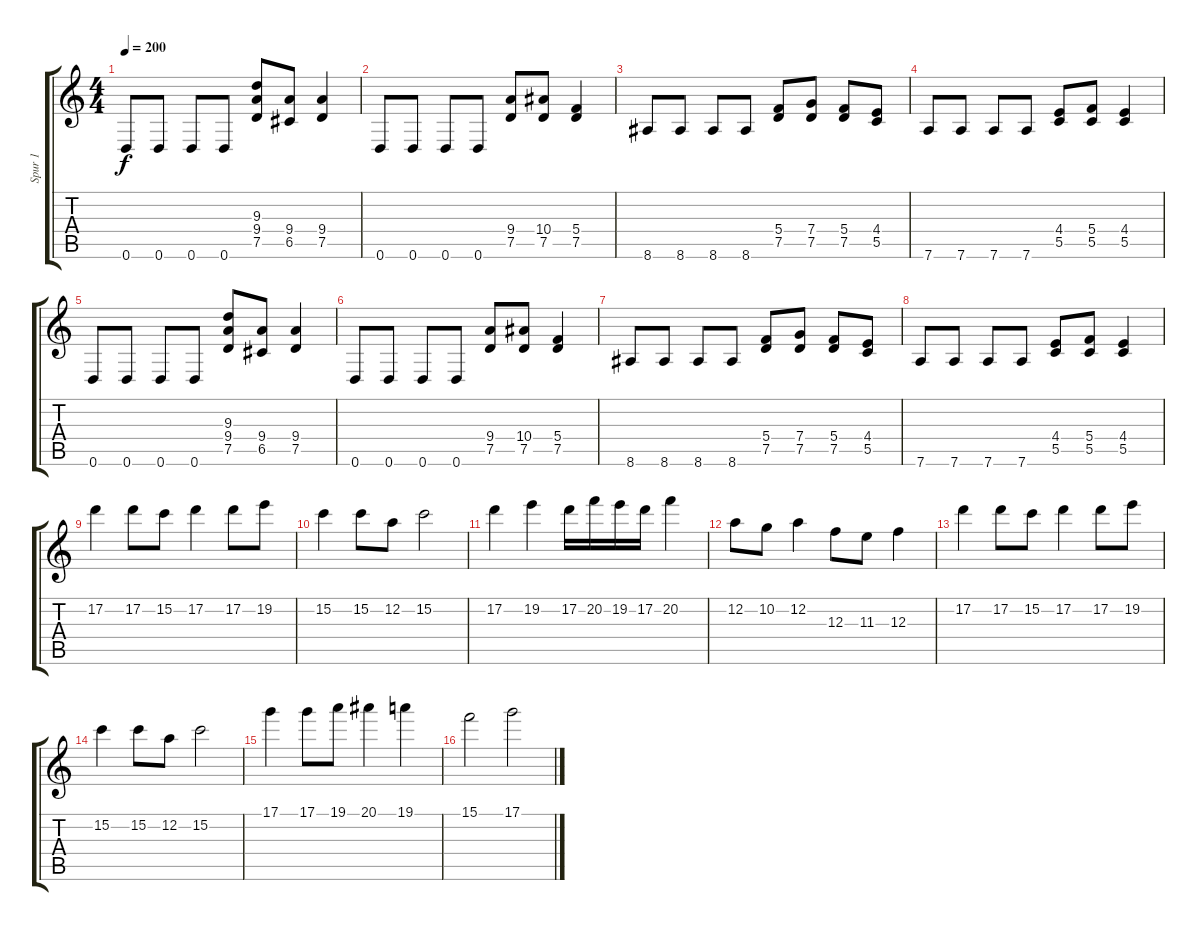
\track ("Spur 1" "Spur 1") {instrument distortionguitar}
\staff {score tabs}
\tuning (D4 A3 F3 C3 G2 D2) {hide}
\ts (4 4)
\tempo 200
\clef g2
\ks c
0.6.8{dy f} 0.6.8 0.6.8 0.6.8 (9.3 9.4 7.5).8 (9.4 6.5).8 (9.4 7.5).4 |
0.6.8 0.6.8 0.6.8 0.6.8 (9.4 7.5).8 (10.4 7.5).8 (5.4 7.5).4 |
8.6.8 8.6.8 8.6.8 8.6.8 (5.4 7.5).8 (7.4 7.5).8 (5.4 7.5).8 (4.4 5.5).8 |
7.6.8 7.6.8 7.6.8 7.6.8 (4.4 5.5).8 (5.4 5.5).8 (4.4 5.5).4 |
0.6.8 0.6.8 0.6.8 0.6.8 (9.3 9.4 7.5).8 (9.4 6.5).8 (9.4 7.5).4 |
0.6.8 0.6.8 0.6.8 0.6.8 (9.4 7.5).8 (10.4 7.5).8 (5.4 7.5).4 |
8.6.8 8.6.8 8.6.8 8.6.8 (5.4 7.5).8 (7.4 7.5).8 (5.4 7.5).8 (4.4 5.5).8 |
7.6.8 7.6.8 7.6.8 7.6.8 (4.4 5.5).8 (5.4 5.5).8 (4.4 5.5).4 |
17.2.4 17.2.8 15.2.8 17.2.4 17.2.8 19.2.8 |
15.2.4 15.2.8 12.2.8 15.2.2 |
17.2.4 19.2.4 17.2.16 20.2.16 19.2.16 17.2.16 20.2.4 |
12.2.8 10.2.8 12.2.4 12.3.8 11.3.8 12.3.4 |
17.2.4 17.2.8 15.2.8 17.2.4 17.2.8 19.2.8 |
15.2.4 15.2.8 12.2.8 15.2.2 |
17.1.4 17.1.8 19.1.8 20.1.4 19.1.4 |
15.1.2 17.1.2
